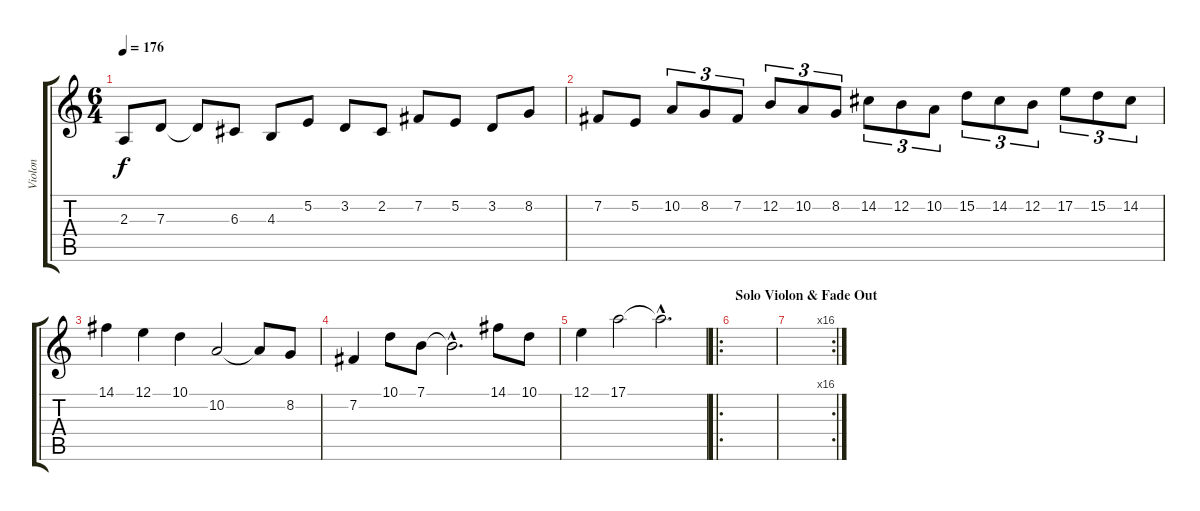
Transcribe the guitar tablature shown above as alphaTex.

\track ("Violon" "Violon") {instrument violin}
\staff {score tabs}
\tuning (E4 B3 G3 D3 A2 E2) {hide}
\ts (6 4)
\tempo 176
\clef g2
\ks c
2.3.8{dy f} 7.3.8 7.3{t}.8 6.3.8 4.3.8 5.2.8 3.2.8 2.2.8 7.2.8 5.2.8 3.2.8 8.2.8 |
7.2.8 5.2.8 10.2.8{tu (3 2)} 8.2.8{tu (3 2)} 7.2.8{tu (3 2)} 12.2.8{tu (3 2)} 10.2.8{tu (3 2)} 8.2.8{tu (3 2)} 14.2.8{tu (3 2)} 12.2.8{tu (3 2)} 10.2.8{tu (3 2)} 15.2.8{tu (3 2)} 14.2.8{tu (3 2)} 12.2.8{tu (3 2)} 17.2.8{tu (3 2)} 15.2.8{tu (3 2)} 14.2.8{tu (3 2)} |
14.1.4 12.1.4 10.1.4 10.2.2 10.2{t}.8 8.2.8 |
7.2.4 10.1.8 7.1.8 7.1{hac t}.2{d} 14.1.8 10.1.8 |
12.1.4 17.1.2 17.1{hac t}.2{d} |
\ro
\section ("" "Solo Violon & Fade Out")
|
\rc 16
